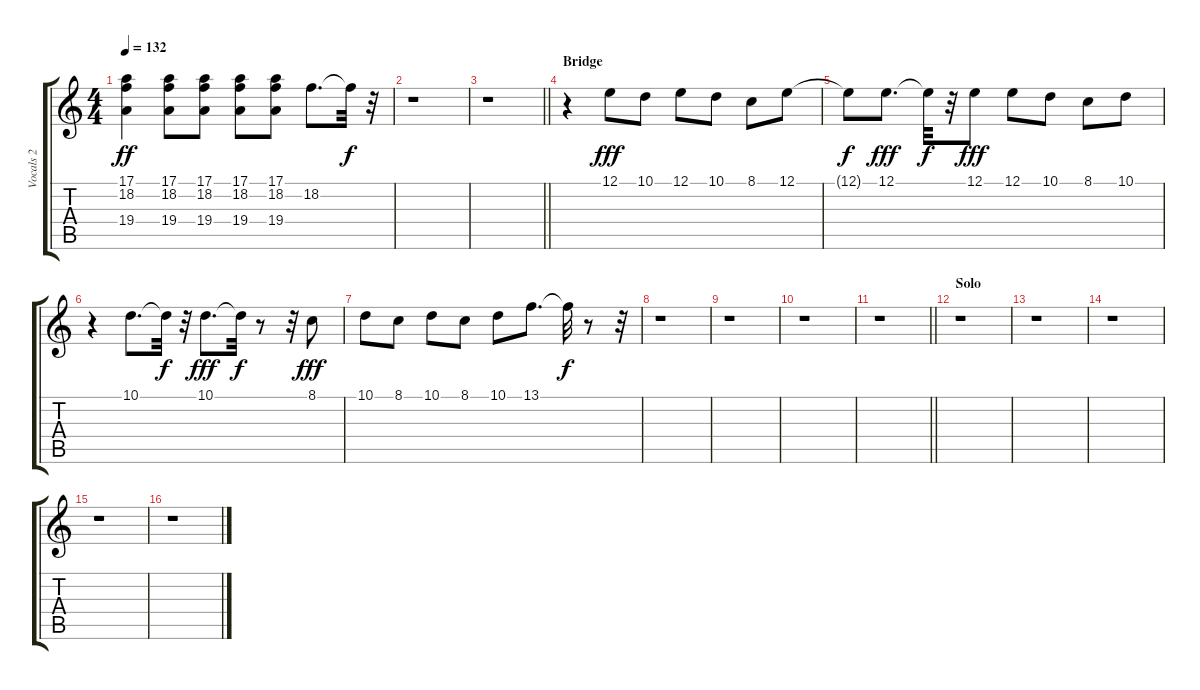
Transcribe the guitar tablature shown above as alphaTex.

\track ("Vocals 2" "Vocals 2") {instrument choiraahs}
\staff {score tabs}
\tuning (E4 B3 G3 D3 A2 E2) {hide}
\ts (4 4)
\tempo 132
\clef g2
\ks c
(17.1 18.2 19.4).4{dy ff} (17.1 18.2 19.4).8 (17.1 18.2 19.4).8 (17.1 18.2 19.4).8 (17.1 18.2 19.4).8 18.2.8{d} 18.2{t}.32{dy f} r.32 |
r.1 |
\barLineRight lightlight
r.1 |
\section ("" "Bridge")
r.4 12.1.8{dy fff} 10.1.8 12.1.8 10.1.8 8.1.8 12.1.8 |
12.1{t}.8{dy f} 12.1.8{d dy fff} 12.1{t}.32{dy f} r.32 12.1.8{dy fff} 12.1.8 10.1.8 8.1.8 10.1.8 |
r.4 10.1.8{d} 10.1{t}.32{dy f} r.32 10.1.8{d dy fff} 10.1{t}.32{dy f} r.8 r.32 8.1.8{dy fff} |
10.1.8 8.1.8 10.1.8 8.1.8 10.1.8 13.1.8{d} 13.1{t}.32{dy f} r.8 r.32 |
r.1 |
r.1 |
r.1 |
\barLineRight lightlight
r.1 |
\section ("" "Solo")
r.1 |
r.1 |
r.1 |
r.1 |
r.1
